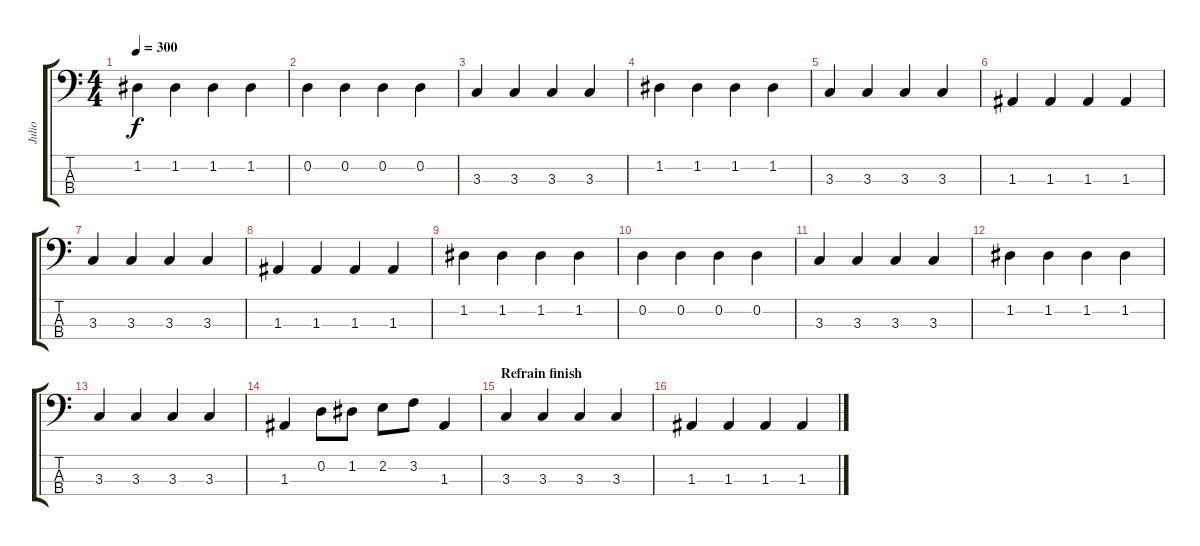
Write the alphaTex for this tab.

\track ("Julio" "Julio") {instrument electricbassfinger}
\staff {score tabs}
\tuning (G2 D2 A1 E1) {hide}
\ts (4 4)
\tempo 300
\clef f4
\ks c
1.2.4{dy f} 1.2.4 1.2.4 1.2.4 |
0.2.4 0.2.4 0.2.4 0.2.4 |
3.3.4 3.3.4 3.3.4 3.3.4 |
1.2.4 1.2.4 1.2.4 1.2.4 |
3.3.4 3.3.4 3.3.4 3.3.4 |
1.3.4 1.3.4 1.3.4 1.3.4 |
3.3.4 3.3.4 3.3.4 3.3.4 |
1.3.4 1.3.4 1.3.4 1.3.4 |
1.2.4 1.2.4 1.2.4 1.2.4 |
0.2.4 0.2.4 0.2.4 0.2.4 |
3.3.4 3.3.4 3.3.4 3.3.4 |
1.2.4 1.2.4 1.2.4 1.2.4 |
3.3.4 3.3.4 3.3.4 3.3.4 |
1.3.4 0.2.8 1.2.8 2.2.8 3.2.8 1.3.4 |
\section ("" "Refrain finish")
3.3.4 3.3.4 3.3.4 3.3.4 |
1.3.4 1.3.4 1.3.4 1.3.4
